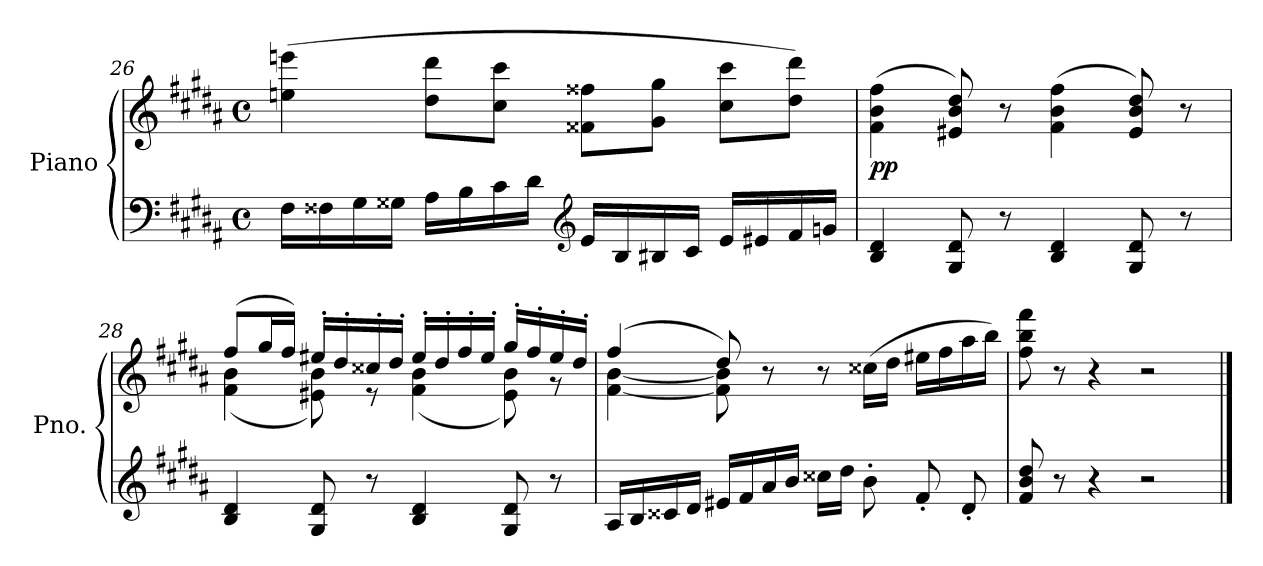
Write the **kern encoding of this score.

**kern	**kern	**dynam
*part1	*part1	*part1
*staff2	*staff1	*staff1/2
*I"Piano	*	*
*I'Pno.	*	*
!!LO:LB:g=z
*clefF4	*clefG2	*
*k[f#c#g#d#a#]	*k[f#c#g#d#a#]	*
*M4/4	*M4/4	*
*met(c)	*met(c)	*
=26	=26	=26
16F#\LL	(>4een\ 4eeen\	.
16F##X\	.	.
16G#\	.	.
16G##X\JJ	.	.
16A#\LL	8dd#\ 8ddd#\L	.
16B\	.	.
16c#\	8cc#\ 8ccc#\J	.
16d#\JJ	.	.
*clefG2	*	*
16e/LL	8f##X\ 8ff##X\L	.
16B/	.	.
16B#X/	8g#\ 8gg#\J	.
16c#/JJ	.	.
16e/LL	8cc#\ 8ccc#\L	.
16e#X/	.	.
16f#/	8dd#\ 8ddd#\J)	.
16gn/JJ	.	.
=27	=27	=27
!	!	!LO:DY:b
4B/ 4d#/	(>4f#\ 4b\ 4ff#\	pp
8G#/ 8d#/	8e#X/ 8b/ 8dd#/)	.
8r	8r	.
4B/ 4d#/	(>4f#\ 4b\ 4ff#\	.
8G#/ 8d#/	8e#/ 8b/ 8dd#/)	.
8r	8r	.
!!LO:LB:g=z
=28	=28	=28
*	*^	*
4B/ 4d#/	(>8ff#/L	(<4f#\ 4b\	.
.	16gg#/L	.	.
.	16ff#/JJ)	.	.
8G#/ 8d#/	16ee#X'/LL	8e#X\ 8b\)	.
.	16dd#'/	.	.
8r	16cc##X'/	8r	.
.	16dd#'/JJ	.	.
4B/ 4d#/	16ee#'/LL	(<4f#\ 4b\	.
.	16dd#'/	.	.
.	16ff#'/	.	.
.	16ee#'/JJ	.	.
8G#/ 8d#/	16gg#'/LL	8e#\ 8b\)	.
.	16ff#'/	.	.
8r	16ee#'/	8r	.
.	16dd#'/JJ	.	.
=29	=29	=29	=29
16A#/LL	(>4ff#/	[4f#\ [4b\	.
16B/	.	.	.
16c##X/	.	.	.
16d#/JJ	.	.	.
16e#X/LL	8dd#/)	8f#\] 8b\]	.
16f#/	.	.	.
16a#/	8r	2ryy	.
16b/JJ	.	.	.
16cc##X\LL	8r	.	.
16dd#\JJ	.	.	.
8b'\	(>16cc##X\LL	.	.
.	16dd#\JJ	.	.
8f#'/	16ee#X\LL	.	.
.	16ff#\	.	.
8d#'/	16aa#\	8ryy	.
.	16bb\JJ)	.	.
*	*v	*v	*
=30	=30	=30
8f#/ 8b/ 8dd#/	8ff#\ 8bb\ 8fff#\	.
8r	8r	.
4r	4r	.
2r	2r	.
==	==	==
*-	*-	*-
